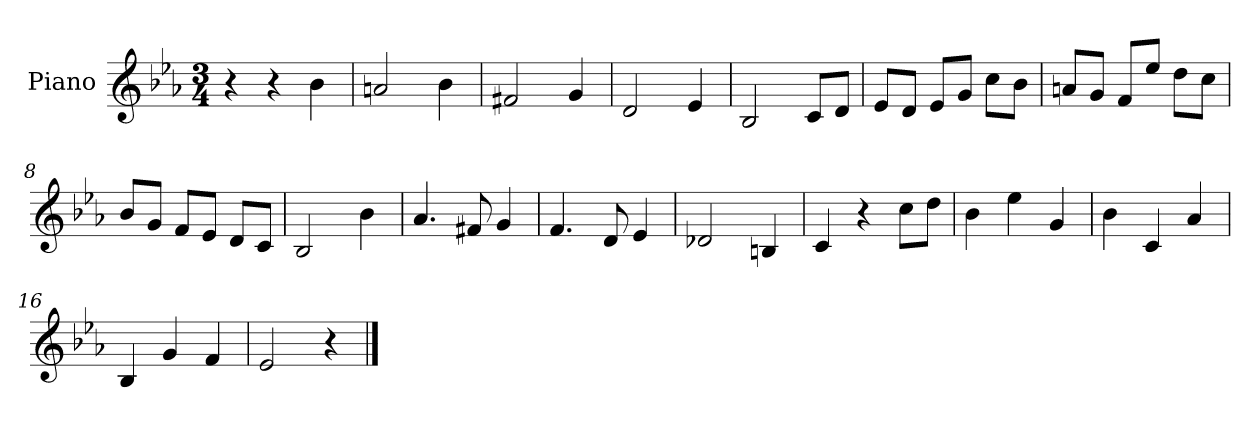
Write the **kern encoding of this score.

**kern
*part1
*staff1
*I"Piano
*I'Pno
*clefG2
*k[b-e-a-]
*E-:
*M3/4
=1
4r
4r
4b-\
=2
2an/
4b-\
=3
2f#X/
4g/
=4
2d/
4e-/
=5
2B-/
8c/L
8d/J
=6
8e-/L
8d/J
8e-/L
8g/J
8cc\L
8b-\J
=7
8an/L
8g/J
8f/L
8ee-/J
8dd\L
8cc\J
=8
8b-/L
8g/J
8f/L
8e-/J
8d/L
8c/J
=9
2B-/
4b-\
=10
4.a-/
8f#X/
4g/
=11
4.f/
8d/
4e-/
=12
2d-X/
4Bn/
=13
4c/
4r
8cc\L
8dd\J
=14
4b-\
4ee-\
4g/
=15
4b-\
4c/
4a-/
=16
4B-/
4g/
4f/
=17
2e-/
4r
==
*-
